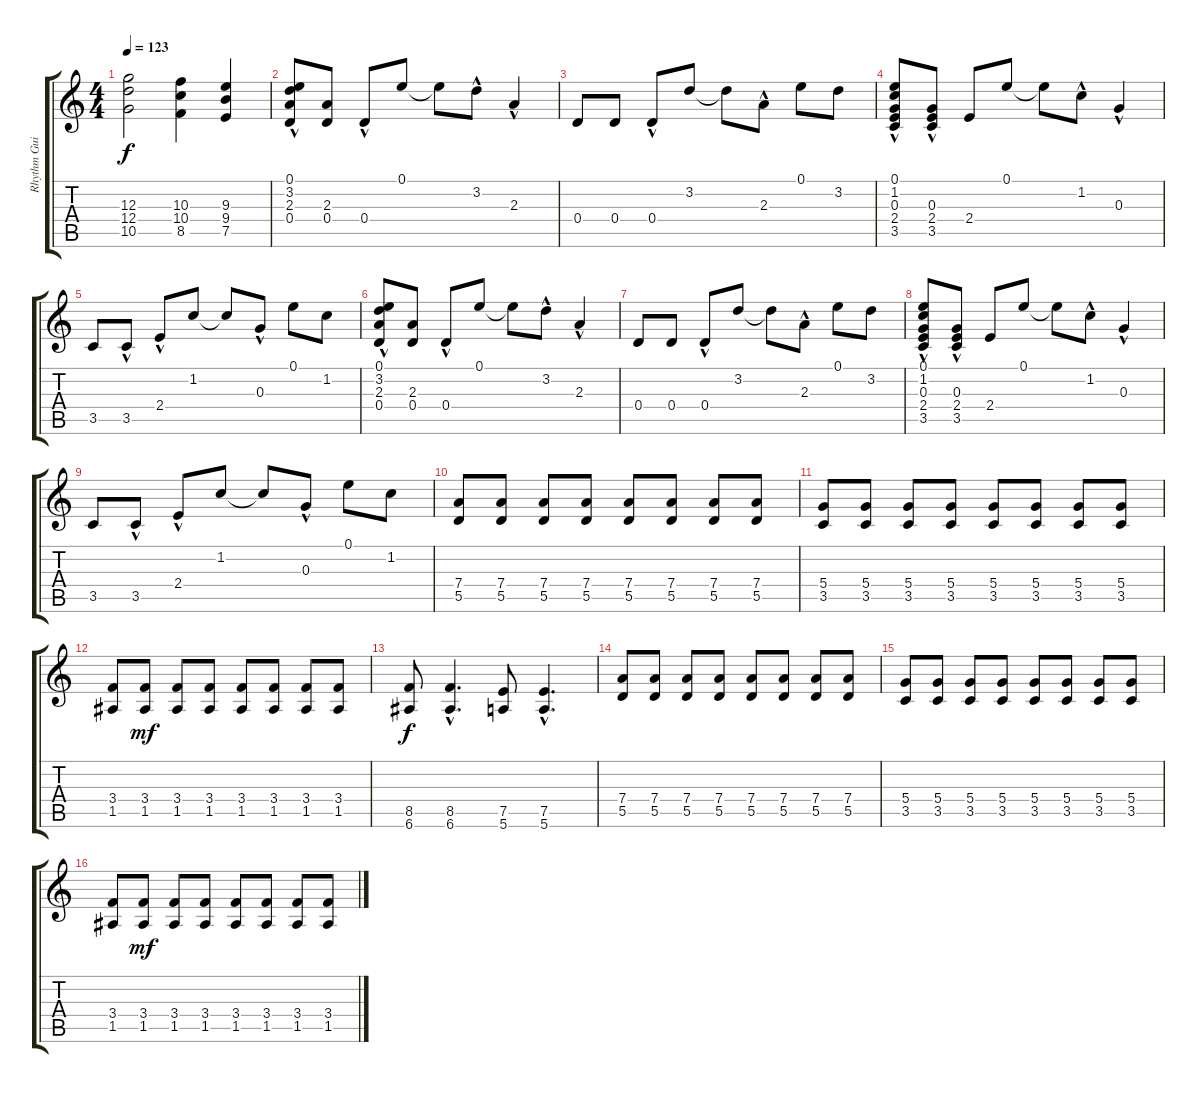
\track ("Rhythm Guitar I" "Rhythm Gui") {instrument overdrivenguitar}
\staff {score tabs}
\tuning (E4 B3 G3 D3 A2 E2) {hide}
\ts (4 4)
\tempo 123
\clef g2
\ks c
(12.3 12.4 10.5).2{dy f} (10.3 10.4 8.5).4 (9.3 9.4 7.5).4 |
(0.1{hac} 3.2 2.3 0.4).8 (2.3 0.4).8 0.4{hac}.8 0.1.8 0.1{t}.8 3.2{hac}.8 2.3{hac}.4 |
0.4.8 0.4.8 0.4{hac}.8 3.2.8 3.2{t}.8 2.3{hac}.8 0.1.8 3.2.8 |
(0.1{hac} 1.2 0.3 2.4 3.5).8 (0.3 2.4 3.5{hac}).8 2.4.8 0.1.8 0.1{t}.8 1.2{hac}.8 0.3{hac}.4 |
3.5.8 3.5{hac}.8 2.4{hac}.8 1.2.8 1.2{t}.8 0.3{hac}.8 0.1.8 1.2.8 |
(0.1{hac} 3.2 2.3 0.4).8 (2.3 0.4).8 0.4{hac}.8 0.1.8 0.1{t}.8 3.2{hac}.8 2.3{hac}.4 |
0.4.8 0.4.8 0.4{hac}.8 3.2.8 3.2{t}.8 2.3{hac}.8 0.1.8 3.2.8 |
(0.1{hac} 1.2 0.3 2.4 3.5).8 (0.3 2.4 3.5{hac}).8 2.4.8 0.1.8 0.1{t}.8 1.2{hac}.8 0.3{hac}.4 |
3.5.8 3.5{hac}.8 2.4{hac}.8 1.2.8 1.2{t}.8 0.3{hac}.8 0.1.8 1.2.8 |
(7.4 5.5).8 (7.4 5.5).8 (7.4 5.5).8 (7.4 5.5).8 (7.4 5.5).8 (7.4 5.5).8 (7.4 5.5).8 (7.4 5.5).8 |
(5.4 3.5).8 (5.4 3.5).8 (5.4 3.5).8 (5.4 3.5).8 (5.4 3.5).8 (5.4 3.5).8 (5.4 3.5).8 (5.4 3.5).8 |
(3.4 1.5).8 (3.4 1.5).8{dy mf} (3.4 1.5).8 (3.4 1.5).8 (3.4 1.5).8 (3.4 1.5).8 (3.4 1.5).8 (3.4 1.5).8 |
(8.5 6.6).8{dy f} (8.5{hac} 6.6{hac}).4{d} (7.5 5.6).8 (7.5{hac} 5.6{hac}).4{d} |
(7.4 5.5).8 (7.4 5.5).8 (7.4 5.5).8 (7.4 5.5).8 (7.4 5.5).8 (7.4 5.5).8 (7.4 5.5).8 (7.4 5.5).8 |
(5.4 3.5).8 (5.4 3.5).8 (5.4 3.5).8 (5.4 3.5).8 (5.4 3.5).8 (5.4 3.5).8 (5.4 3.5).8 (5.4 3.5).8 |
(3.4 1.5).8 (3.4 1.5).8{dy mf} (3.4 1.5).8 (3.4 1.5).8 (3.4 1.5).8 (3.4 1.5).8 (3.4 1.5).8 (3.4 1.5).8
